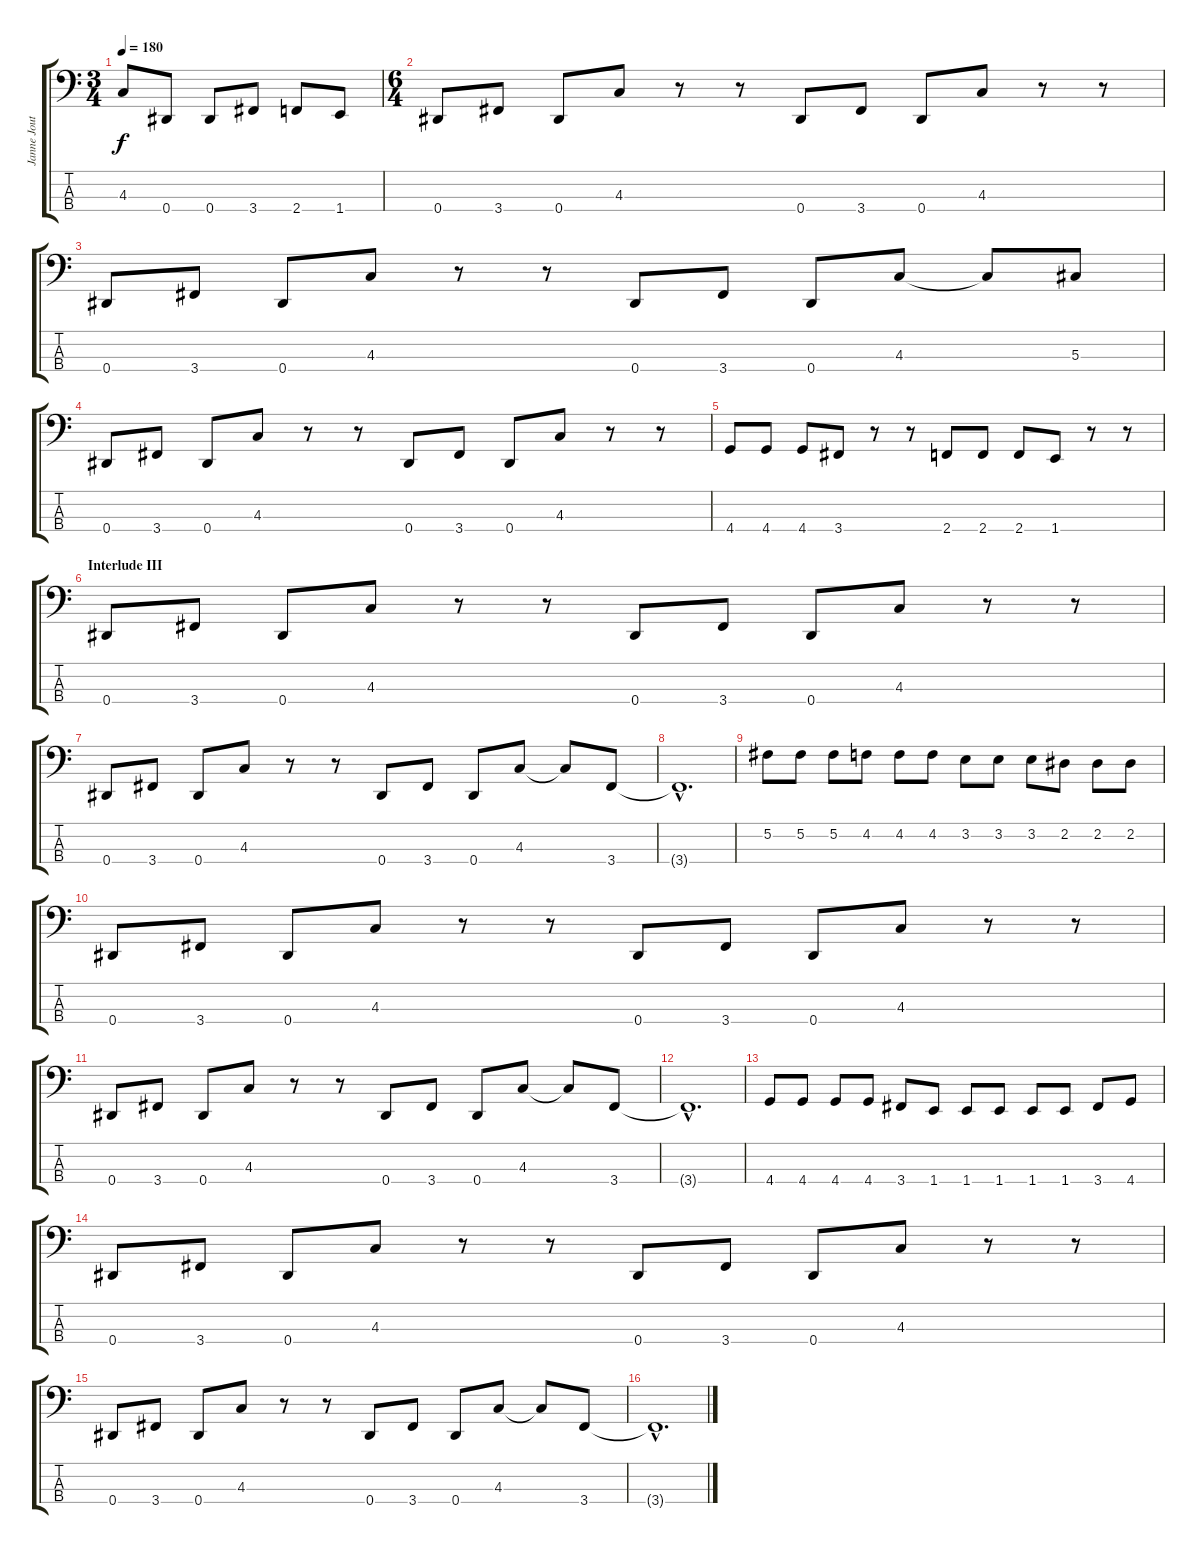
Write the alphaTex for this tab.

\track ("Janne Joutsenniemi" "Janne Jout") {instrument electricbasspick}
\staff {score tabs}
\tuning (Gb2 Db2 Ab1 Eb1) {hide}
\ts (3 4)
\tempo 180
\clef f4
\ks c
4.3.8{dy f} 0.4.8 0.4.8 3.4.8 2.4.8 1.4.8 |
\ts (6 4)
0.4.8 3.4.8 0.4.8 4.3.8 r.8 r.8 0.4.8 3.4.8 0.4.8 4.3.8 r.8 r.8 |
0.4.8 3.4.8 0.4.8 4.3.8 r.8 r.8 0.4.8 3.4.8 0.4.8 4.3.8 4.3{t}.8 5.3.8 |
0.4.8 3.4.8 0.4.8 4.3.8 r.8 r.8 0.4.8 3.4.8 0.4.8 4.3.8 r.8 r.8 |
4.4.8 4.4.8 4.4.8 3.4.8 r.8 r.8 2.4.8 2.4.8 2.4.8 1.4.8 r.8 r.8 |
\section ("" "Interlude III")
0.4.8 3.4.8 0.4.8 4.3.8 r.8 r.8 0.4.8 3.4.8 0.4.8 4.3.8 r.8 r.8 |
0.4.8 3.4.8 0.4.8 4.3.8 r.8 r.8 0.4.8 3.4.8 0.4.8 4.3.8 4.3{t}.8 3.4.8 |
3.4{hac t}.1{d} |
5.2.8 5.2.8 5.2.8 4.2.8 4.2.8 4.2.8 3.2.8 3.2.8 3.2.8 2.2.8 2.2.8 2.2.8 |
0.4.8 3.4.8 0.4.8 4.3.8 r.8 r.8 0.4.8 3.4.8 0.4.8 4.3.8 r.8 r.8 |
0.4.8 3.4.8 0.4.8 4.3.8 r.8 r.8 0.4.8 3.4.8 0.4.8 4.3.8 4.3{t}.8 3.4.8 |
3.4{hac t}.1{d} |
4.4.8 4.4.8 4.4.8 4.4.8 3.4.8 1.4.8 1.4.8 1.4.8 1.4.8 1.4.8 3.4.8 4.4.8 |
0.4.8 3.4.8 0.4.8 4.3.8 r.8 r.8 0.4.8 3.4.8 0.4.8 4.3.8 r.8 r.8 |
0.4.8 3.4.8 0.4.8 4.3.8 r.8 r.8 0.4.8 3.4.8 0.4.8 4.3.8 4.3{t}.8 3.4.8 |
3.4{hac t}.1{d}
